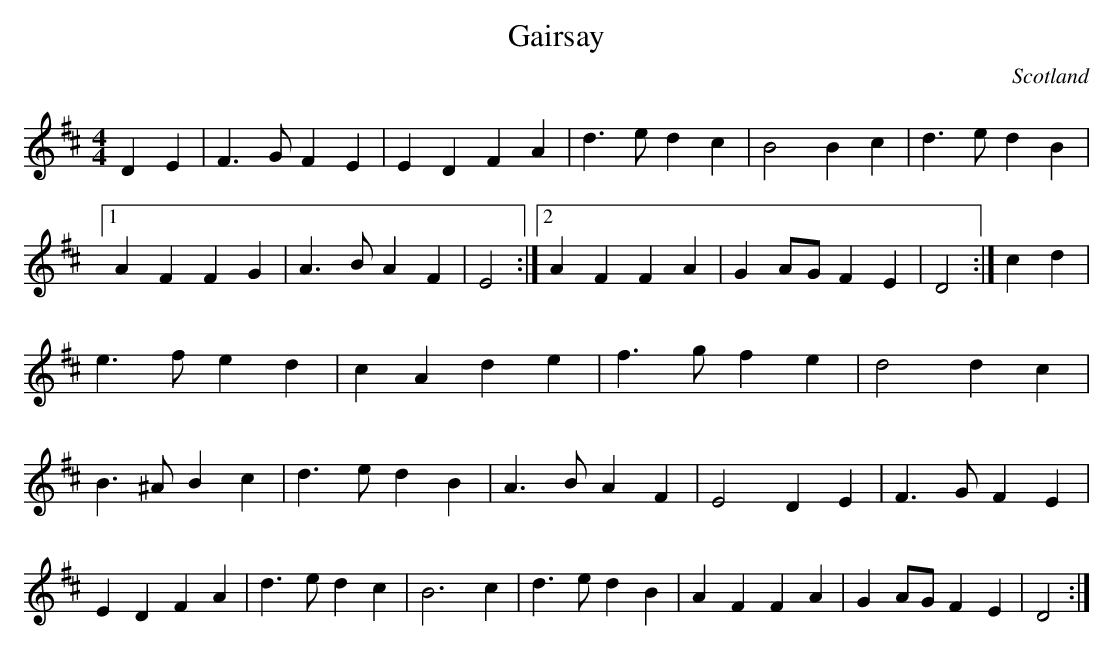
X:1
T:Gairsay
O:Scotland
M:4/4
K:D
D2E2 | \
F3G F2E2 | E2D2 F2A2 | d3e d2c2 | B4 B2c2 | \
d3e d2B2 |1 \
A2F2 F2G2 | A3B A2F2 | E4 :|2\
A2F2 F2A2 | G2AG F2E2 | D4 :|\
c2d2 |\
e3f e2d2 | c2A2 d2e2 | f3g f2e2 | d4 d2c2 |\
B3^A B2c2 | d3e d2B2 | A3B A2F2 | E4 D2E2 |\
F3G F2E2 | E2D2 F2A2 | d3e d2c2 | B6 c2 |\
d3e d2B2 | A2F2 F2A2 | G2AG F2E2 | D4 :|
